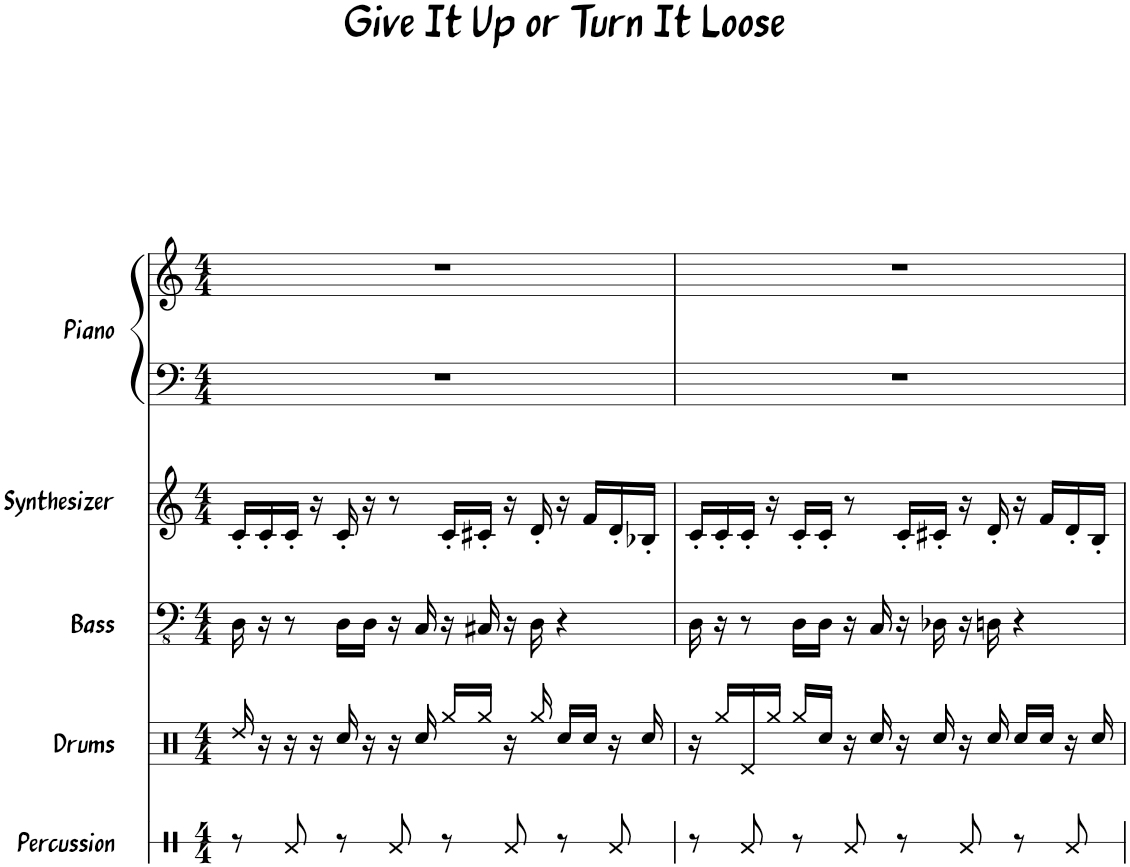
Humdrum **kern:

**kern	**kern	**kern	**kern	**kern	**kern
*part5	*part4	*part3	*part2	*part1	*part1
*staff6	*staff5	*staff4	*staff3	*staff2	*staff1
*I"Percussion	*I"Drums	*I"Bass	*I"Synthesizer	*I"Piano	*
*	*I'Drums	*I'Bass	*I'Synth.	*I'Piano	*
*stria1	*	*	*	*	*
*clefX	*clefX	*clefFv4	*clefG2	*clefF4	*clefG2
*	*	*	*Trd7c12	*	*
*k[]	*k[]	*k[]	*k[]	*k[]	*k[]
*M4/4	*M4/4	*M4/4	*M4/4	*M4/4	*M4/4
=1	=1	=1	=1	=1	=1
8r	16Rdd/	16DD\	16c'/LL	1r	1r
.	16r	16r	16c'/	.	.
8Rd/	16r	8r	16c'/JJ	.	.
.	16r	.	16r	.	.
8r	16Rcc/	16DD\LL	16c'/	.	.
.	16r	16DD\JJ	16r	.	.
8Rd/	16r	16r	8r	.	.
.	16Rcc/	16CC/	.	.	.
8r	16Rgg/LL	16r	16c'/LL	.	.
.	16Rgg/JJ	16CC#X/	16c#X'/JJ	.	.
8Rd/	16r	16r	16r	.	.
.	16Rgg/	16DD\	16d'/	.	.
8r	16Rcc/LL	4r	16r	.	.
.	16Rcc/JJ	.	16f/LL	.	.
8Rd/	16r	.	16d'/	.	.
.	16Rcc/	.	16B-X'/JJ	.	.
=2	=2	=2	=2	=2	=2
8r	16r	16DD\	16c'/LL	1r	1r
.	16Rgg/LL	16r	16c'/	.	.
8Rd/	16Rd/	8r	16c'/JJ	.	.
.	16Rgg/JJ	.	16r	.	.
8r	16Rgg/LL	16DD\LL	16c'/LL	.	.
.	16Rcc/JJ	16DD\JJ	16c'/JJ	.	.
8Rd/	16r	16r	8r	.	.
.	16Rcc/	16CC/	.	.	.
8r	16r	16r	16c'/LL	.	.
.	16Rcc/	16DD-X\	16c#X'/JJ	.	.
8Rd/	16r	16r	16r	.	.
.	16Rcc/	16DDn\	16d'/	.	.
8r	16Rcc/LL	4r	16r	.	.
.	16Rcc/JJ	.	16f/LL	.	.
8Rd/	16r	.	16d'/	.	.
.	16Rcc/	.	16B'/JJ	.	.
=	=	=	=	=	=
*-	*-	*-	*-	*-	*-
